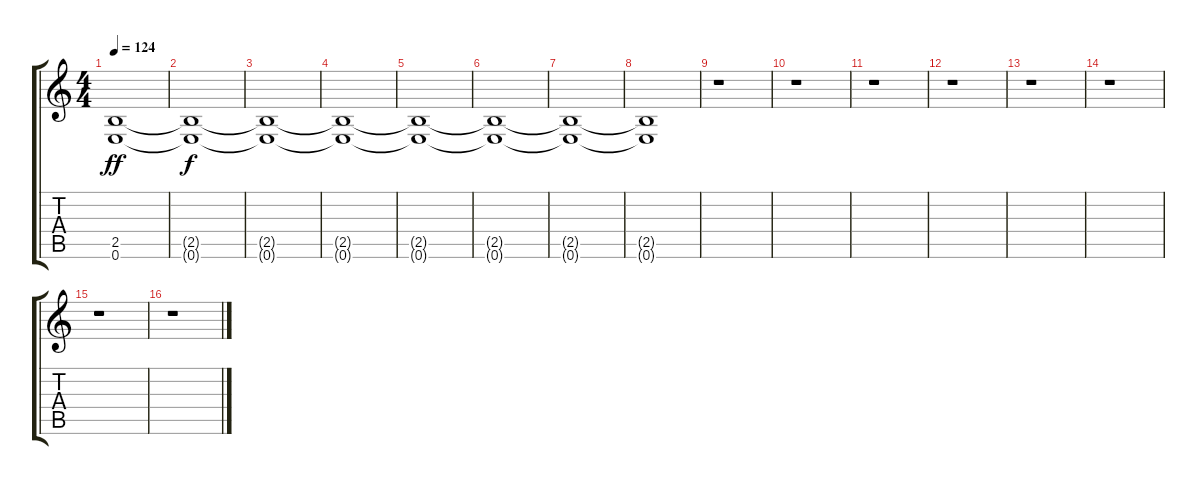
\track "" {instrument distortionguitar}
\staff {score tabs}
\tuning (E4 B3 G3 D3 A2 E2) {hide}
\ts (4 4)
\tempo 124
\clef g2
\ks c
(2.5 0.6).1{dy ff} |
(2.5{t} 0.6{t}).1{dy f} |
(2.5{t} 0.6{t}).1 |
(2.5{t} 0.6{t}).1 |
(2.5{t} 0.6{t}).1 |
(2.5{t} 0.6{t}).1 |
(2.5{t} 0.6{t}).1 |
(2.5{t} 0.6{t}).1 |
r.1 |
r.1 |
r.1 |
r.1 |
r.1 |
r.1 |
r.1 |
r.1
